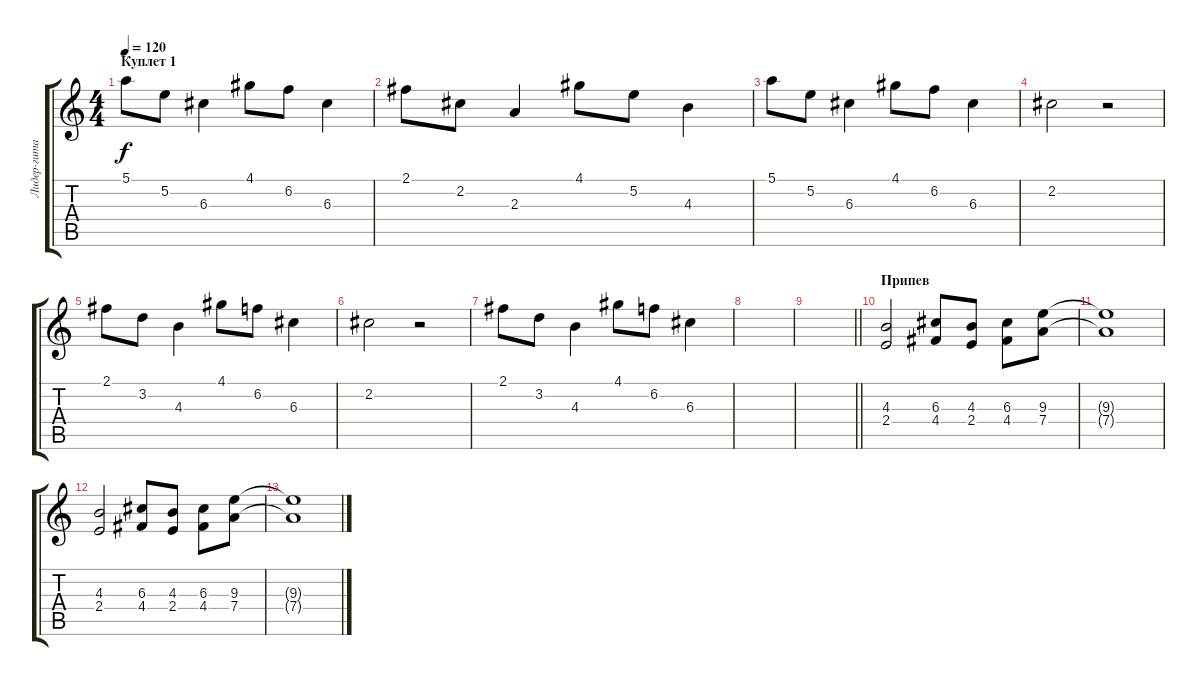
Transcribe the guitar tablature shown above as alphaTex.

\track ("Лидер-гитара 1" "Лидер-гита") {instrument distortionguitar}
\staff {score tabs}
\tuning (E4 B3 G3 D3 A2 E2) {hide}
\ts (4 4)
\section ("" "Куплет 1")
\tempo 120
\clef g2
\ks c
5.1.8{dy f} 5.2.8 6.3.4 4.1.8 6.2.8 6.3.4 |
2.1.8 2.2.8 2.3.4 4.1.8 5.2.8 4.3.4 |
5.1.8 5.2.8 6.3.4 4.1.8 6.2.8 6.3.4 |
2.2.2 r.2 |
2.1.8 3.2.8 4.3.4 4.1.8 6.2.8 6.3.4 |
2.2.2 r.2 |
2.1.8 3.2.8 4.3.4 4.1.8 6.2.8 6.3.4 |
|
\barLineRight lightlight
|
\section ("" "Припев")
(4.3 2.4).2 (6.3 4.4).8 (4.3 2.4).8 (6.3 4.4).8 (9.3 7.4).8 |
(9.3{t} 7.4{t}).1 |
(4.3 2.4).2 (6.3 4.4).8 (4.3 2.4).8 (6.3 4.4).8 (9.3 7.4).8 |
(9.3{t} 7.4{t}).1
